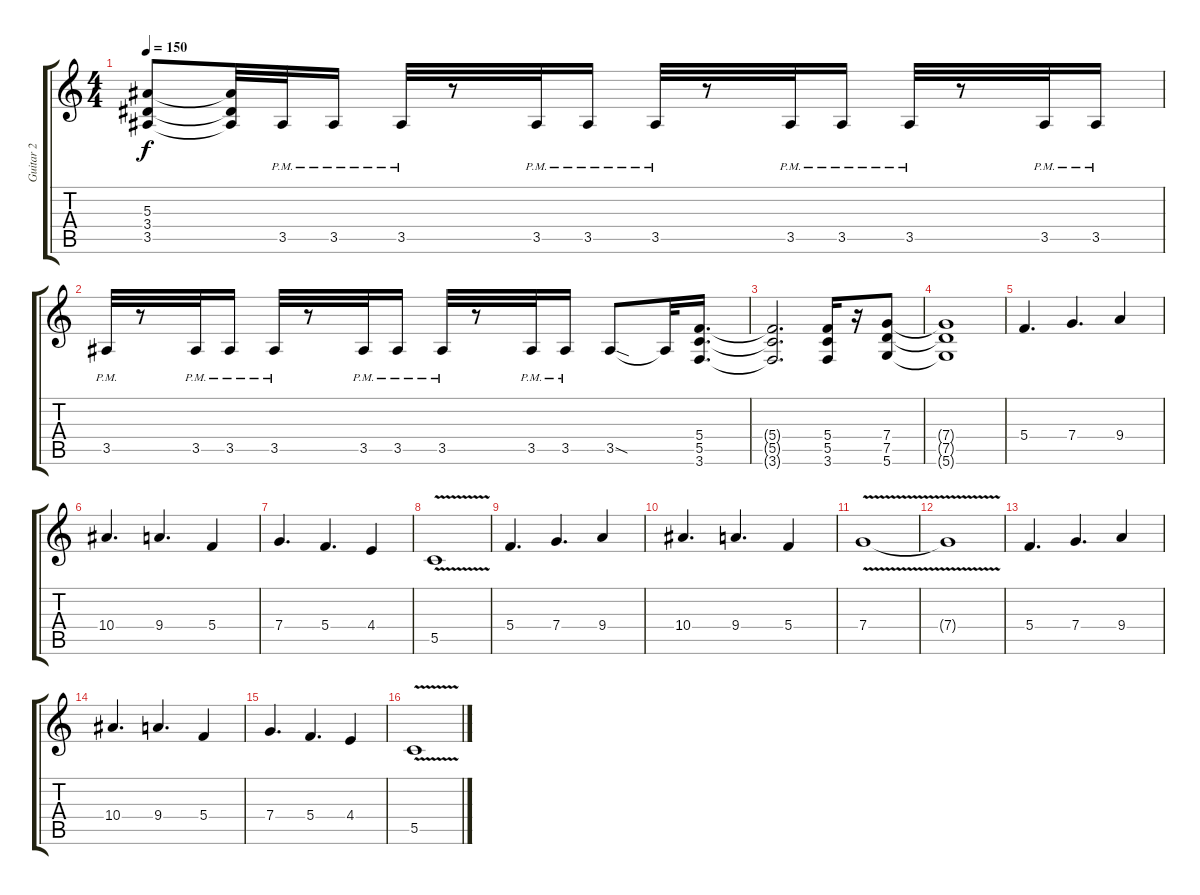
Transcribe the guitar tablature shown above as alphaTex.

\track ("Guitar 2" "Guitar 2") {instrument distortionguitar}
\staff {score tabs}
\tuning (D4 A3 F3 C3 G2 D2) {hide}
\ts (4 4)
\tempo 150
\clef g2
\ks c
(5.3 3.4 3.5).8{dy f} (5.3{t} 3.4{t} 3.5{t}).32 3.5{pm}.32 3.5{pm}.16 3.5{pm}.32 r.8 3.5{pm}.32 3.5{pm}.16 3.5{pm}.32 r.8 3.5{pm}.32 3.5{pm}.16 3.5{pm}.32 r.8 3.5{pm}.32 3.5{pm}.16 |
3.5{pm}.32 r.8 3.5{pm}.32 3.5{pm}.16 3.5{pm}.32 r.8 3.5{pm}.32 3.5{pm}.16 3.5{pm}.32 r.8 3.5{pm}.32 3.5{pm}.16 3.5{sod}.8 3.5{t}.32 (5.4 5.5 3.6).16{d} |
(5.4{t} 5.5{t} 3.6{t}).2{d} (5.4 5.5 3.6).16 r.16 (7.4 7.5 5.6).8 |
(7.4{t} 7.5{t} 5.6{t}).1 |
5.4.4{d} 7.4.4{d} 9.4.4 |
10.4.4{d} 9.4.4{d} 5.4.4 |
7.4.4{d} 5.4.4{d} 4.4.4 |
5.5{v}.1 |
5.4.4{d} 7.4.4{d} 9.4.4 |
10.4.4{d} 9.4.4{d} 5.4.4 |
7.4{v}.1 |
7.4{t}.1 |
5.4.4{d} 7.4.4{d} 9.4.4 |
10.4.4{d} 9.4.4{d} 5.4.4 |
7.4.4{d} 5.4.4{d} 4.4.4 |
5.5{v}.1
